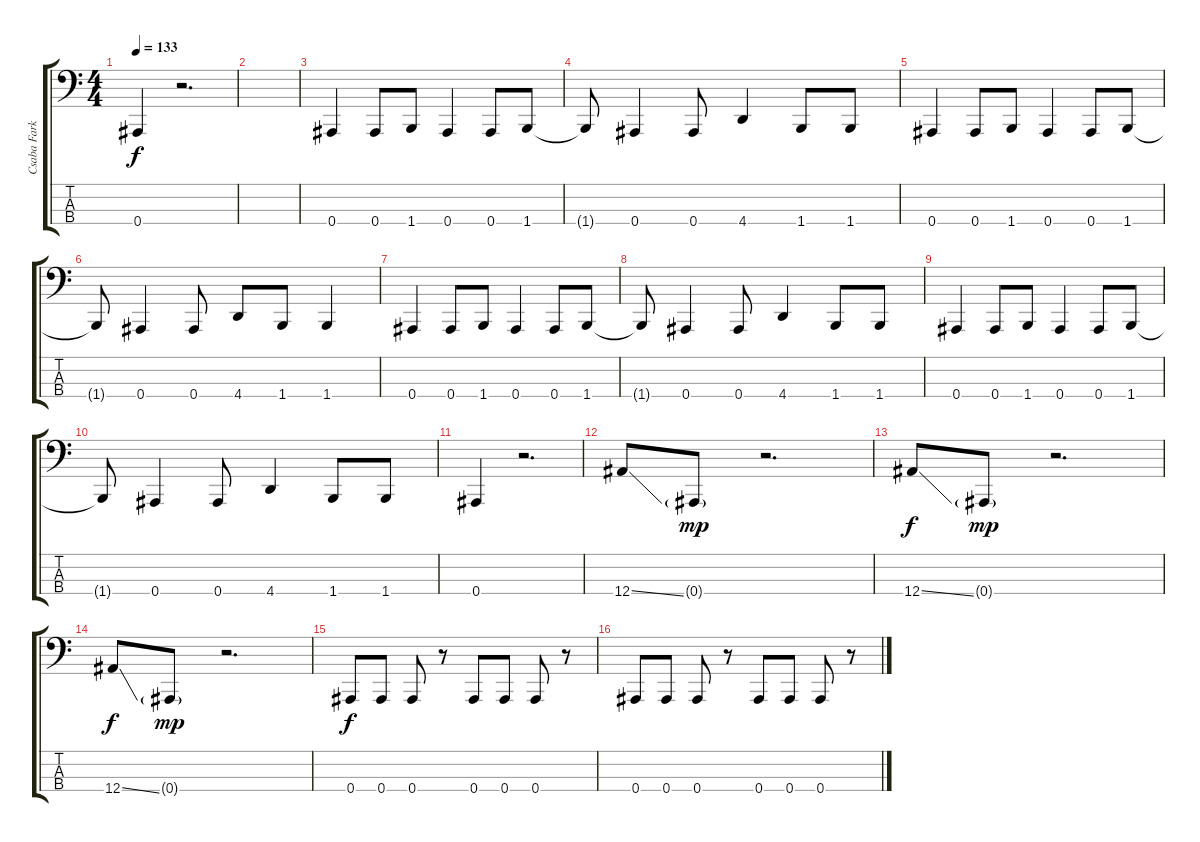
\track ("Csaba Farkas (Bass)" "Csaba Fark") {instrument electricbasspick}
\staff {score tabs}
\tuning (Eb2 Bb1 F1 Bb0) {hide}
\ts (4 4)
\tempo 133
\clef f4
\ks c
0.4.4{dy f} r.2{d} |
|
0.4.4 0.4.8 1.4.8 0.4.4 0.4.8 1.4.8 |
1.4{t}.8 0.4.4 0.4.8 4.4.4 1.4.8 1.4.8 |
0.4.4 0.4.8 1.4.8 0.4.4 0.4.8 1.4.8 |
1.4{t}.8 0.4.4 0.4.8 4.4.8 1.4.8 1.4.4 |
0.4.4 0.4.8 1.4.8 0.4.4 0.4.8 1.4.8 |
1.4{t}.8 0.4.4 0.4.8 4.4.4 1.4.8 1.4.8 |
0.4.4 0.4.8 1.4.8 0.4.4 0.4.8 1.4.8 |
1.4{t}.8 0.4.4 0.4.8 4.4.4 1.4.8 1.4.8 |
0.4.4 r.2{d} |
12.4{ss}.8 0.4{g}.8{dy mp} r.2{d} |
12.4{ss}.8{dy f} 0.4{g}.8{dy mp} r.2{d} |
12.4{ss}.8{dy f} 0.4{g}.8{dy mp} r.2{d} |
0.4.8{dy f} 0.4.8 0.4.8 r.8 0.4.8 0.4.8 0.4.8 r.8 |
0.4.8 0.4.8 0.4.8 r.8 0.4.8 0.4.8 0.4.8 r.8
